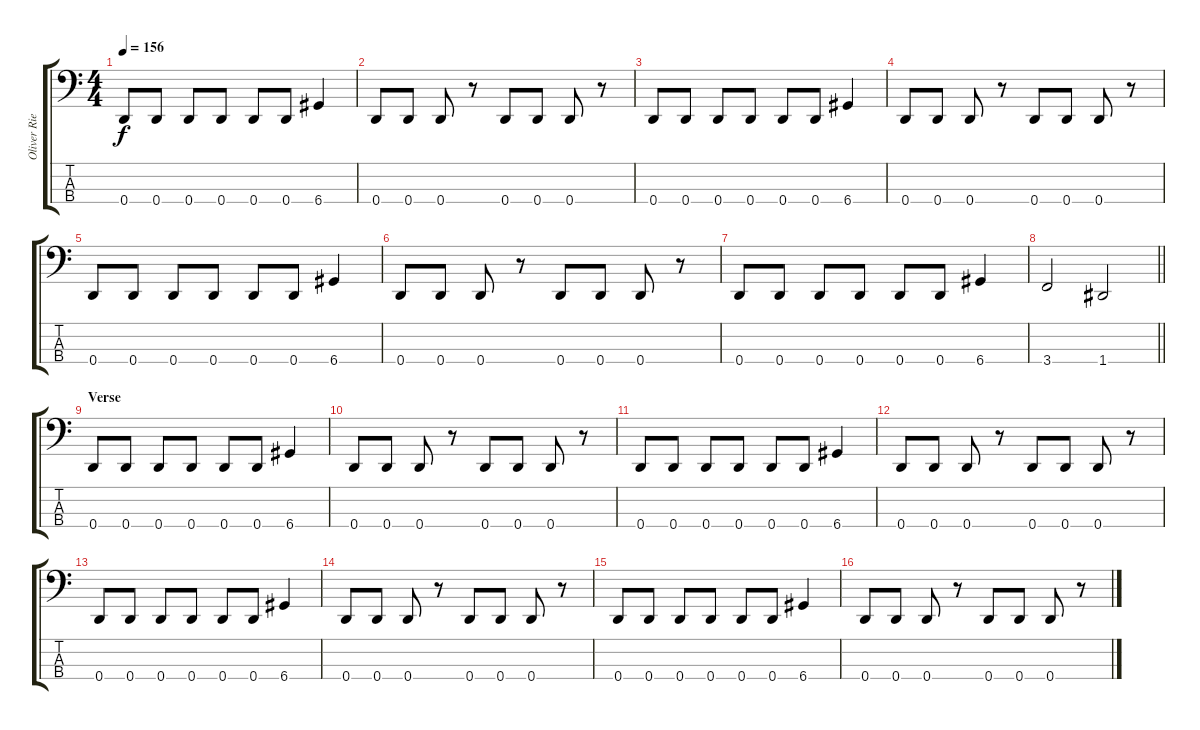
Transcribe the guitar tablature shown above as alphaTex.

\track ("Oliver Riedel" "Oliver Rie") {instrument electricbassfinger}
\staff {score tabs}
\tuning (G2 D2 A1 D1) {hide}
\ts (4 4)
\tempo 156
\clef f4
\ks c
0.4.8{dy f} 0.4.8 0.4.8 0.4.8 0.4.8 0.4.8 6.4.4 |
0.4.8 0.4.8 0.4.8 r.8 0.4.8 0.4.8 0.4.8 r.8 |
0.4.8 0.4.8 0.4.8 0.4.8 0.4.8 0.4.8 6.4.4 |
0.4.8 0.4.8 0.4.8 r.8 0.4.8 0.4.8 0.4.8 r.8 |
0.4.8 0.4.8 0.4.8 0.4.8 0.4.8 0.4.8 6.4.4 |
0.4.8 0.4.8 0.4.8 r.8 0.4.8 0.4.8 0.4.8 r.8 |
0.4.8 0.4.8 0.4.8 0.4.8 0.4.8 0.4.8 6.4.4 |
\barLineRight lightlight
3.4.2 1.4.2 |
\section ("" "Verse")
0.4.8 0.4.8 0.4.8 0.4.8 0.4.8 0.4.8 6.4.4 |
0.4.8 0.4.8 0.4.8 r.8 0.4.8 0.4.8 0.4.8 r.8 |
0.4.8 0.4.8 0.4.8 0.4.8 0.4.8 0.4.8 6.4.4 |
0.4.8 0.4.8 0.4.8 r.8 0.4.8 0.4.8 0.4.8 r.8 |
0.4.8 0.4.8 0.4.8 0.4.8 0.4.8 0.4.8 6.4.4 |
0.4.8 0.4.8 0.4.8 r.8 0.4.8 0.4.8 0.4.8 r.8 |
0.4.8 0.4.8 0.4.8 0.4.8 0.4.8 0.4.8 6.4.4 |
0.4.8 0.4.8 0.4.8 r.8 0.4.8 0.4.8 0.4.8 r.8
